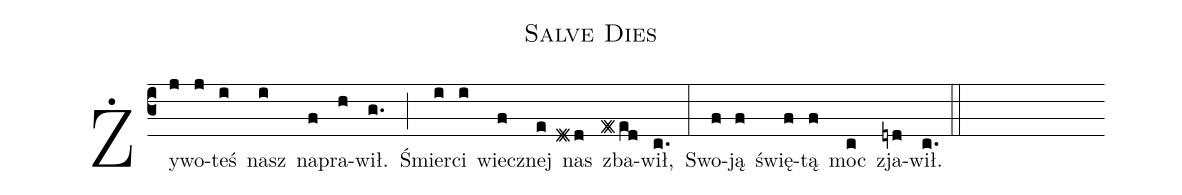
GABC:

name: Salve Dies;
%%
(c3) Ży(j)wo(j)teś(i) nasz(i) na(f)pra(h)wił.(g.) (;) Śmier(i)ci(i) wiecz(f)nej(e) nas(d#d) zba(e#ed)wił,(c.) (:) Swo(f)ją(f) świę(f)tą(f) moc(c) zja(dyd)wił.(c.) (::)
